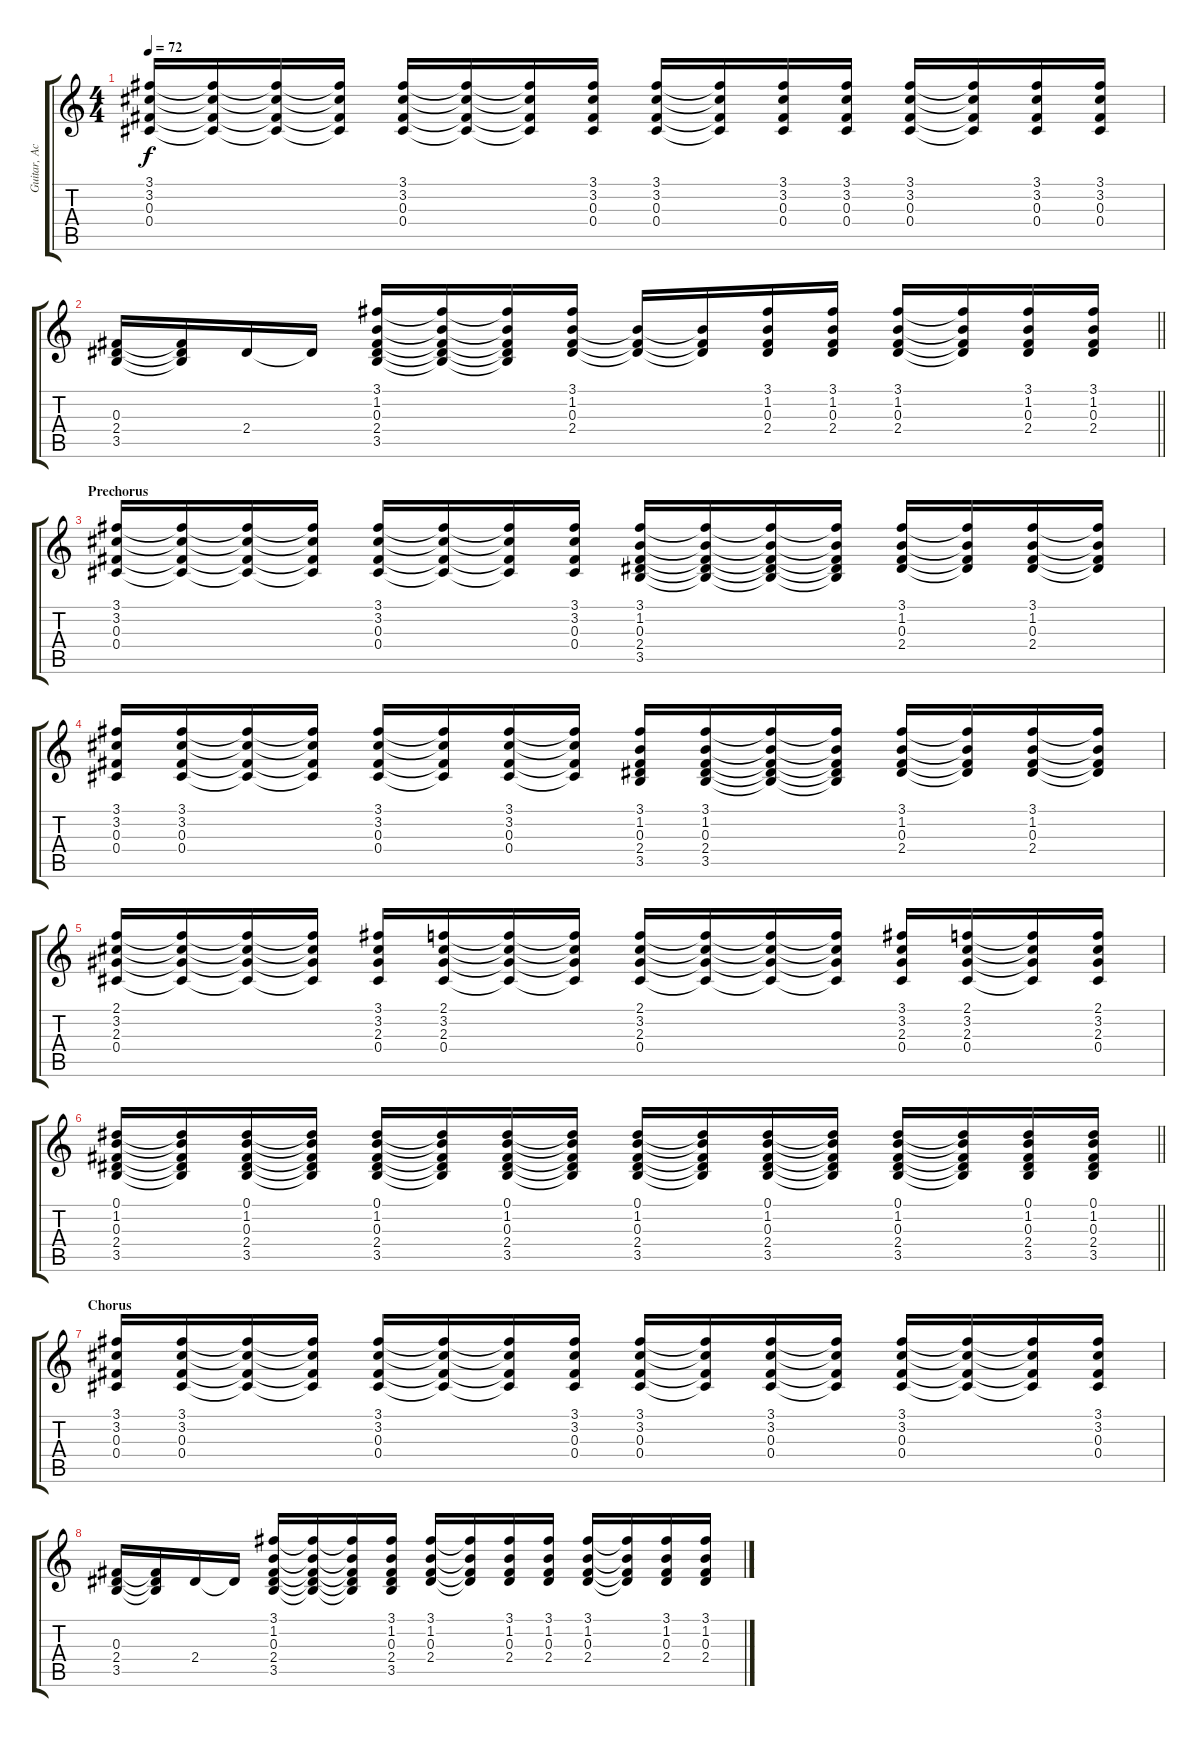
\track ("Guitar, Acoustic" "Guitar, Ac") {instrument acousticguitarsteel}
\staff {score tabs}
\tuning (Eb4 Bb3 Gb3 Db3 Ab2 Eb2) {hide}
\ts (4 4)
\tempo 72
\clef g2
\ks c
(3.1 3.2 0.3 0.4).16{dy f} (3.1{t} 3.2{t} 0.3{t} 0.4{t}).16 (3.1{t} 3.2{t} 0.3{t} 0.4{t}).16 (3.1{t} 3.2{t} 0.3{t} 0.4{t}).16 (3.1 3.2 0.3 0.4).16 (3.1{t} 3.2{t} 0.3{t} 0.4{t}).16 (3.1{t} 3.2{t} 0.3{t} 0.4{t}).16 (3.1 3.2 0.3 0.4).16 (3.1 3.2 0.3 0.4).16 (3.1{t} 3.2{t} 0.3{t} 0.4{t}).16 (3.1 3.2 0.3 0.4).16 (3.1 3.2 0.3 0.4).16 (3.1 3.2 0.3 0.4).16 (3.1{t} 3.2{t} 0.3{t} 0.4{t}).16 (3.1 3.2 0.3 0.4).16 (3.1 3.2 0.3 0.4).16 |
\barLineRight lightlight
(0.3 2.4 3.5).16 (0.3{t} 2.4{t} 3.5{t}).16 2.4.16 2.4{t}.16 (3.1 1.2 0.3 2.4 3.5).16 (3.1{t} 1.2{t} 0.3{t} 2.4{t} 3.5{t}).16 (3.1{t} 1.2{t} 0.3{t} 2.4{t} 3.5{t}).16 (3.1 1.2 0.3 2.4).16 (1.2{t} 0.3{t} 2.4{t}).16 (1.2{t} 0.3{t} 2.4{t}).16 (3.1 1.2 0.3 2.4).16 (3.1 1.2 0.3 2.4).16 (3.1 1.2 0.3 2.4).16 (3.1{t} 1.2{t} 0.3{t} 2.4{t}).16 (3.1 1.2 0.3 2.4).16 (3.1 1.2 0.3 2.4).16 |
\section ("" "Prechorus")
(3.1 3.2 0.3 0.4).16 (3.1{t} 3.2{t} 0.3{t} 0.4{t}).16 (3.1{t} 3.2{t} 0.3{t} 0.4{t}).16 (3.1{t} 3.2{t} 0.3{t} 0.4{t}).16 (3.1 3.2 0.3 0.4).16 (3.1{t} 3.2{t} 0.3{t} 0.4{t}).16 (3.1{t} 3.2{t} 0.3{t} 0.4{t}).16 (3.1 3.2 0.3 0.4).16 (3.1 1.2 0.3 2.4 3.5).16 (3.1{t} 1.2{t} 0.3{t} 2.4{t} 3.5{t}).16 (3.1{t} 1.2{t} 0.3{t} 2.4{t} 3.5{t}).16 (3.1{t} 1.2{t} 0.3{t} 2.4{t} 3.5{t}).16 (3.1 1.2 0.3 2.4).16 (3.1{t} 1.2{t} 0.3{t} 2.4{t}).16 (3.1 1.2 0.3 2.4).16 (3.1{t} 1.2{t} 0.3{t} 2.4{t}).16 |
(3.1 3.2 0.3 0.4).16 (3.1 3.2 0.3 0.4).16 (3.1{t} 3.2{t} 0.3{t} 0.4{t}).16 (3.1{t} 3.2{t} 0.3{t} 0.4{t}).16 (3.1 3.2 0.3 0.4).16 (3.1{t} 3.2{t} 0.3{t} 0.4{t}).16 (3.1 3.2 0.3 0.4).16 (3.1{t} 3.2{t} 0.3{t} 0.4{t}).16 (3.1 1.2 0.3 2.4 3.5).16 (3.1 1.2 0.3 2.4 3.5).16 (3.1{t} 1.2{t} 0.3{t} 2.4{t} 3.5{t}).16 (3.1{t} 1.2{t} 0.3{t} 2.4{t} 3.5{t}).16 (3.1 1.2 0.3 2.4).16 (3.1{t} 1.2{t} 0.3{t} 2.4{t}).16 (3.1 1.2 0.3 2.4).16 (3.1{t} 1.2{t} 0.3{t} 2.4{t}).16 |
(2.1 3.2 2.3 0.4).16 (2.1{t} 3.2{t} 2.3{t} 0.4{t}).16 (2.1{t} 3.2{t} 2.3{t} 0.4{t}).16 (2.1{t} 3.2{t} 2.3{t} 0.4{t}).16 (3.1 3.2 2.3 0.4).16 (2.1 3.2 2.3 0.4).16 (2.1{t} 3.2{t} 2.3{t} 0.4{t}).16 (2.1{t} 3.2{t} 2.3{t} 0.4{t}).16 (2.1 3.2 2.3 0.4).16 (2.1{t} 3.2{t} 2.3{t} 0.4{t}).16 (2.1{t} 3.2{t} 2.3{t} 0.4{t}).16 (2.1{t} 3.2{t} 2.3{t} 0.4{t}).16 (3.1 3.2 2.3 0.4).16 (2.1 3.2 2.3 0.4).16 (2.1{t} 3.2{t} 2.3{t} 0.4{t}).16 (2.1 3.2 2.3 0.4).16 |
\barLineRight lightlight
(0.1 1.2 0.3 2.4 3.5).16 (0.1{t} 1.2{t} 0.3{t} 2.4{t} 3.5{t}).16 (0.1 1.2 0.3 2.4 3.5).16 (0.1{t} 1.2{t} 0.3{t} 2.4{t} 3.5{t}).16 (0.1 1.2 0.3 2.4 3.5).16 (0.1{t} 1.2{t} 0.3{t} 2.4{t} 3.5{t}).16 (0.1 1.2 0.3 2.4 3.5).16 (0.1{t} 1.2{t} 0.3{t} 2.4{t} 3.5{t}).16 (0.1 1.2 0.3 2.4 3.5).16 (0.1{t} 1.2{t} 0.3{t} 2.4{t} 3.5{t}).16 (0.1 1.2 0.3 2.4 3.5).16 (0.1{t} 1.2{t} 0.3{t} 2.4{t} 3.5{t}).16 (0.1 1.2 0.3 2.4 3.5).16 (0.1{t} 1.2{t} 0.3{t} 2.4{t} 3.5{t}).16 (0.1 1.2 0.3 2.4 3.5).16 (0.1 1.2 0.3 2.4 3.5).16 |
\section ("" "Chorus")
(3.1 3.2 0.3 0.4).16 (3.1 3.2 0.3 0.4).16 (3.1{t} 3.2{t} 0.3{t} 0.4{t}).16 (3.1{t} 3.2{t} 0.3{t} 0.4{t}).16 (3.1 3.2 0.3 0.4).16 (3.1{t} 3.2{t} 0.3{t} 0.4{t}).16 (3.1{t} 3.2{t} 0.3{t} 0.4{t}).16 (3.1 3.2 0.3 0.4).16 (3.1 3.2 0.3 0.4).16 (3.1{t} 3.2{t} 0.3{t} 0.4{t}).16 (3.1 3.2 0.3 0.4).16 (3.1{t} 3.2{t} 0.3{t} 0.4{t}).16 (3.1 3.2 0.3 0.4).16 (3.1{t} 3.2{t} 0.3{t} 0.4{t}).16 (3.1{t} 3.2{t} 0.3{t} 0.4{t}).16 (3.1 3.2 0.3 0.4).16 |
(0.3 2.4 3.5).16 (0.3{t} 2.4{t} 3.5{t}).16 2.4.16 2.4{t}.16 (3.1 1.2 0.3 2.4 3.5).16 (3.1{t} 1.2{t} 0.3{t} 2.4{t} 3.5{t}).16 (3.1{t} 1.2{t} 0.3{t} 2.4{t} 3.5{t}).16 (3.1 1.2 0.3 2.4 3.5).16 (3.1 1.2 0.3 2.4).16 (3.1{t} 1.2{t} 0.3{t} 2.4{t}).16 (3.1 1.2 0.3 2.4).16 (3.1 1.2 0.3 2.4).16 (3.1 1.2 0.3 2.4).16 (3.1{t} 1.2{t} 0.3{t} 2.4{t}).16 (3.1 1.2 0.3 2.4).16 (3.1 1.2 0.3 2.4).16
